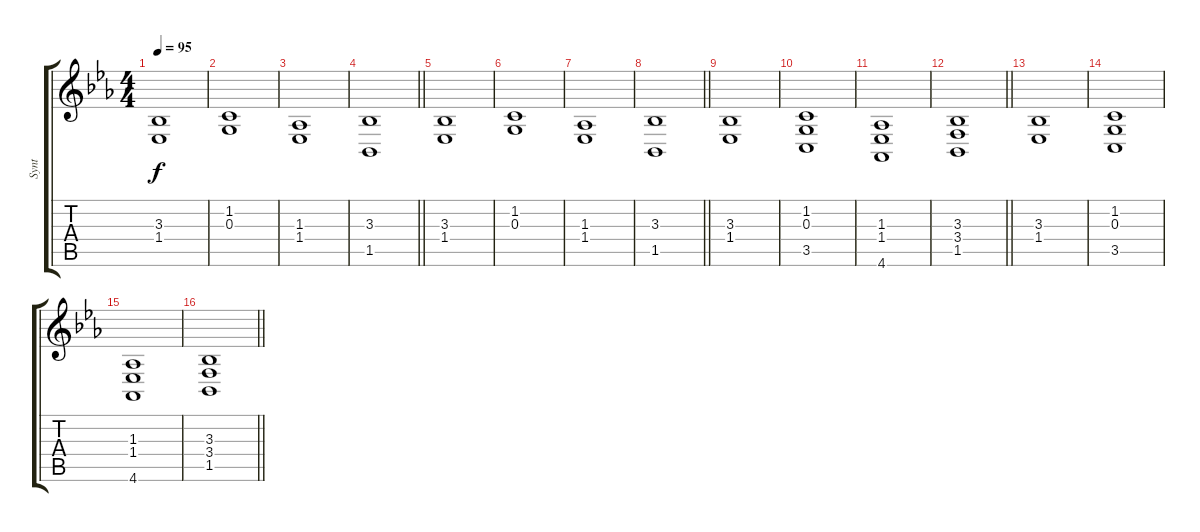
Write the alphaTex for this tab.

\track ("Synt" "Synt") {instrument pad8sweep}
\staff {score tabs}
\tuning (E4 B3 G3 D3 A2 E2) {hide}
\ts (4 4)
\tempo 95
\clef g2
\ks eb
(3.3 1.4).1{dy f} |
(1.2 0.3).1 |
(1.3 1.4).1 |
\barLineRight lightlight
(3.3 1.5).1 |
(3.3 1.4).1 |
(1.2 0.3).1 |
(1.3 1.4).1 |
\barLineRight lightlight
(3.3 1.5).1 |
(3.3 1.4).1 |
(1.2 0.3 3.5).1 |
(1.3 1.4 4.6).1 |
\barLineRight lightlight
(3.3 3.4 1.5).1 |
(3.3 1.4).1 |
(1.2 0.3 3.5).1 |
(1.3 1.4 4.6).1 |
\barLineRight lightlight
(3.3 3.4 1.5).1
